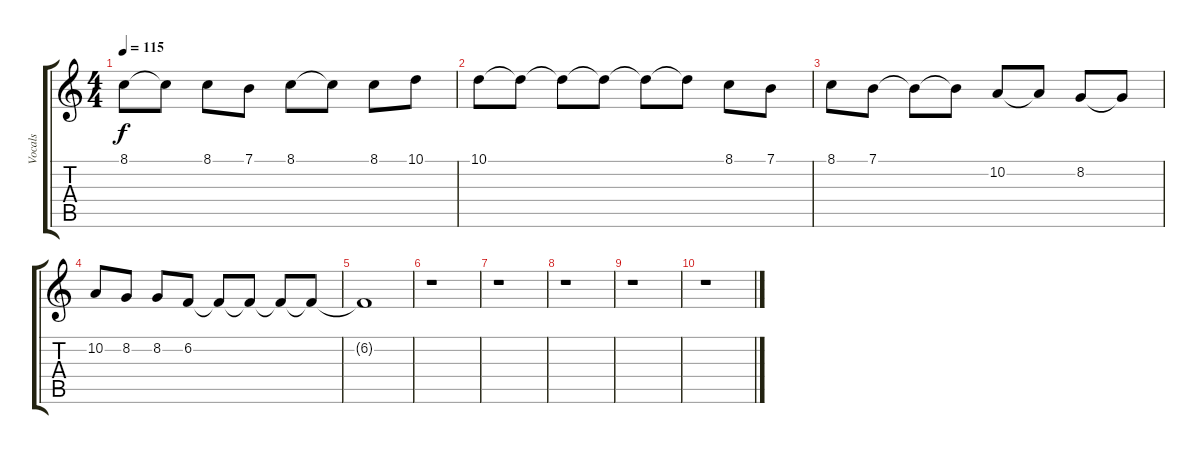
\track ("Vocals" "Vocals") {instrument violin}
\staff {score tabs}
\tuning (E4 B3 G3 D3 A2 E2) {hide}
\ts (4 4)
\tempo 115
\clef g2
\ks c
8.1.8{dy f} 8.1{t}.8 8.1.8 7.1.8 8.1.8 8.1{t}.8 8.1.8 10.1.8 |
10.1.8 10.1{t}.8 10.1{t}.8 10.1{t}.8 10.1{t}.8 10.1{t}.8 8.1.8 7.1.8 |
8.1.8 7.1.8 7.1{t}.8 7.1{t}.8 10.2.8 10.2{t}.8 8.2.8 8.2{t}.8 |
10.2.8 8.2.8 8.2.8 6.2.8 6.2{t}.8 6.2{t}.8 6.2{t}.8 6.2{t}.8 |
6.2{t}.1 |
r.1 |
r.1 |
r.1 |
r.1 |
r.1
